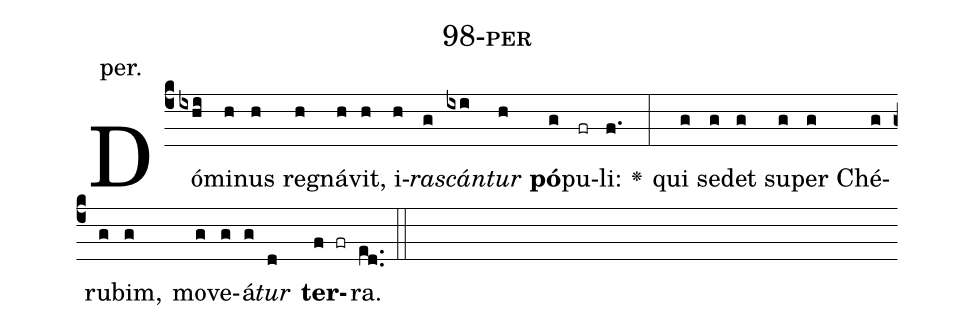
name: 98-per;
annotation: per.;
%%
(c4)Dó(ixhi)mi(h)nus(h) re(h)gná(h)vit,(h) i(h)<i>ras</i>(g)<i>cán</i>(ixi)<i>tur</i>(h) <b>pó</b>(g)pu(fr)li:(f.) <v>\greheightstar</v>(:) qui(g) se(g)det(g) su(g)per(g) Ché(g)ru(g)bim,(g) mo(g)ve(g)á(g)<i>tur</i>(d) <b>ter</b>(f fr)ra.(ed..) (::)


%E(g) u(g) o(g) u(d) a(f) e.(ed..) (::)
